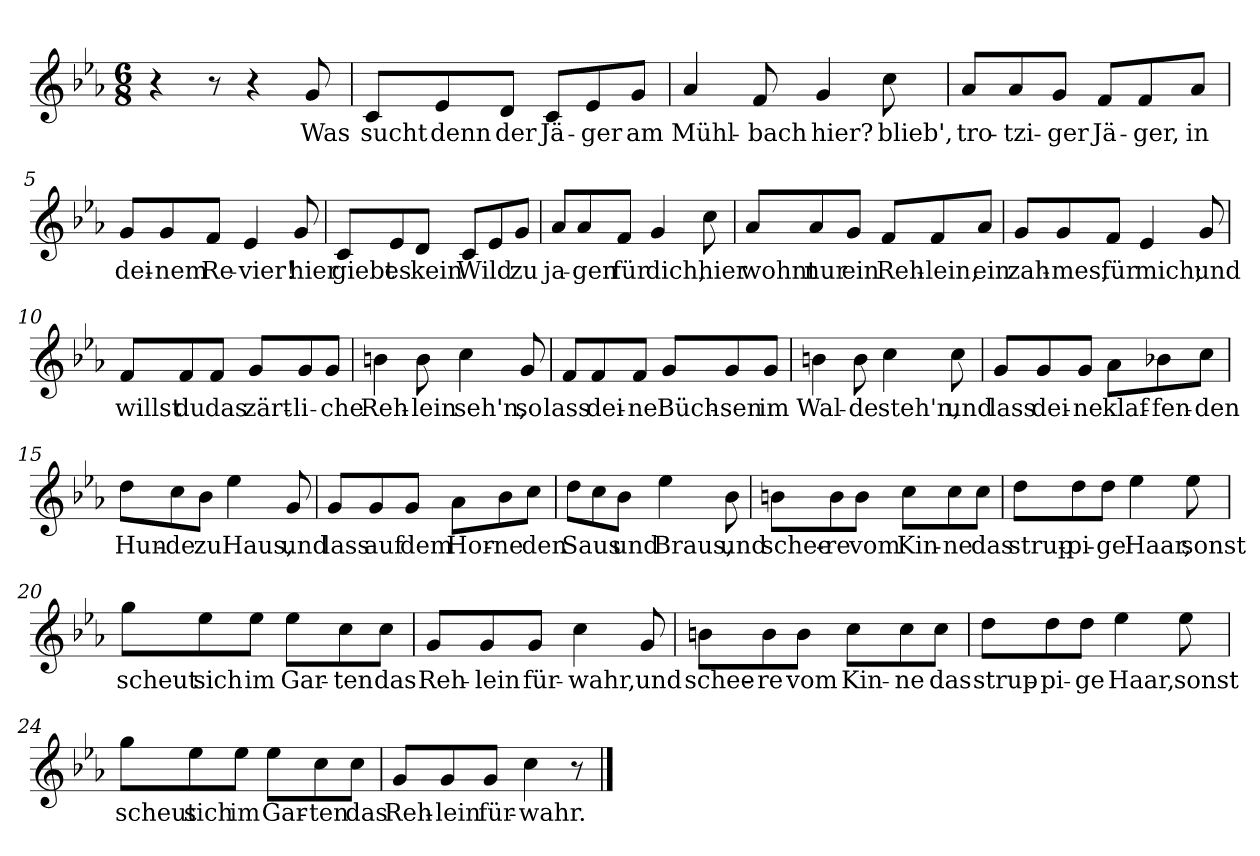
**kern	**text
*part1	*part1
*staff1	*staff1
*clefG2	*
*k[b-e-a-]	*
*M6/8	*
=1	=1
4r	.
8r	.
4r	.
!	!LO:LY:b
8g/	Was
=2	=2
!	!LO:LY:b
8c/L	sucht
!	!LO:LY:b
8e-/	denn
!	!LO:LY:b
8d/J	der
!	!LO:LY:b
8c/L	Jä-
!	!LO:LY:b
8e-/	-ger
!	!LO:LY:b
8g/J	am
=3	=3
!	!LO:LY:b
4a-/	Mühl-
!	!LO:LY:b
8f/	-bach
!	!LO:LY:b
4g/	hier?
!	!LO:LY:b
8cc\	blieb',
=4	=4
!	!LO:LY:b
8a-/L	tro-
!	!LO:LY:b
8a-/	-tzi-
!	!LO:LY:b
8g/J	-ger
!	!LO:LY:b
8f/L	Jä-
!	!LO:LY:b
8f/	-ger,
!	!LO:LY:b
8a-/J	in
=5	=5
!	!LO:LY:b
8g/L	dei-
!	!LO:LY:b
8g/	-nem
!	!LO:LY:b
8f/J	Re-
!	!LO:LY:b
4e-/	-vier!
!	!LO:LY:b
8g/	hier
!!LO:LB:g=z
=6	=6
!	!LO:LY:b
8c/L	giebt
!	!LO:LY:b
8e-/	es
!	!LO:LY:b
8d/J	kein
!	!LO:LY:b
8c/L	Wild
8e-/	.
!	!LO:LY:b
8g/J	zu
=7	=7
!	!LO:LY:b
8a-/L	ja-
!	!LO:LY:b
8a-/	-gen
!	!LO:LY:b
8f/J	für
!	!LO:LY:b
4g/	dich,
!	!LO:LY:b
8cc\	hier
=8	=8
!	!LO:LY:b
8a-/L	wohnt
!	!LO:LY:b
8a-/	nur
!	!LO:LY:b
8g/J	ein
!	!LO:LY:b
8f/L	Reh-
!	!LO:LY:b
8f/	-lein,
!	!LO:LY:b
8a-/J	ein
=9	=9
!	!LO:LY:b
8g/L	zah-
!	!LO:LY:b
8g/	-mes,
!	!LO:LY:b
8f/J	für
!	!LO:LY:b
4e-/	mich;
!	!LO:LY:b
8g/	und
!!LO:LB:g=z
=10	=10
!	!LO:LY:b
8f/L	willst
!	!LO:LY:b
8f/	du
!	!LO:LY:b
8f/J	das
!	!LO:LY:b
8g/L	zärt-
!	!LO:LY:b
8g/	-li-
!	!LO:LY:b
8g/J	-che
=11	=11
!	!LO:LY:b
4bn\	Reh-
!	!LO:LY:b
8b\	-lein
!	!LO:LY:b
4cc\	seh'n,
!	!LO:LY:b
8g/	so
=12	=12
!	!LO:LY:b
8f/L	lass
!	!LO:LY:b
8f/	dei-
!	!LO:LY:b
8f/J	-ne
!	!LO:LY:b
8g/L	Büch-
!	!LO:LY:b
8g/	-sen
!	!LO:LY:b
8g/J	im
=13	=13
!	!LO:LY:b
4bn\	Wal-
!	!LO:LY:b
8b\	-de
!	!LO:LY:b
4cc\	steh'n,
!	!LO:LY:b
8cc\	und
=14	=14
!	!LO:LY:b
8g/L	lass
!	!LO:LY:b
8g/	dei-
!	!LO:LY:b
8g/J	-ne
!	!LO:LY:b
8a-\L	klaf-
!	!LO:LY:b
8b-X\	-fen-
!	!LO:LY:b
8cc\J	-den
!!LO:LB:g=z
=15	=15
!	!LO:LY:b
8dd\L	Hun-
!	!LO:LY:b
8cc\	-de
!	!LO:LY:b
8b-\J	zu
!	!LO:LY:b
4ee-\	Haus,
!	!LO:LY:b
8g/	und
=16	=16
!	!LO:LY:b
8g/L	lass
!	!LO:LY:b
8g/	auf
!	!LO:LY:b
8g/J	dem
!	!LO:LY:b
8a-\L	Hor-
!	!LO:LY:b
8b-\	-ne
!	!LO:LY:b
8cc\J	den
=17	=17
!	!LO:LY:b
8dd\L	Saus
8cc\	.
!	!LO:LY:b
8b-\J	und
!	!LO:LY:b
4ee-\	Braus,
!	!LO:LY:b
8b-\	und
=18	=18
!	!LO:LY:b
8bn\L	schee-
!	!LO:LY:b
8b\	-re
!	!LO:LY:b
8b\J	vom
!	!LO:LY:b
8cc\L	Kin-
!	!LO:LY:b
8cc\	-ne
!	!LO:LY:b
8cc\J	das
=19	=19
!	!LO:LY:b
8dd\L	strup-
!	!LO:LY:b
8dd\	-pi-
!	!LO:LY:b
8dd\J	-ge
!	!LO:LY:b
4ee-\	Haar,
!	!LO:LY:b
8ee-\	sonst
!!LO:LB:g=z
=20	=20
!	!LO:LY:b
8gg\L	scheut
!	!LO:LY:b
8ee-\	sich
!	!LO:LY:b
8ee-\J	im
!	!LO:LY:b
8ee-\L	Gar-
!	!LO:LY:b
8cc\	-ten
!	!LO:LY:b
8cc\J	das
=21	=21
!	!LO:LY:b
8g/L	Reh-
!	!LO:LY:b
8g/	-lein
!	!LO:LY:b
8g/J	für-
!	!LO:LY:b
4cc\	-wahr,
!	!LO:LY:b
8g/	und
=22	=22
!	!LO:LY:b
8bn\L	schee-
!	!LO:LY:b
8b\	-re
!	!LO:LY:b
8b\J	vom
!	!LO:LY:b
8cc\L	Kin-
!	!LO:LY:b
8cc\	-ne
!	!LO:LY:b
8cc\J	das
=23	=23
!	!LO:LY:b
8dd\L	strup-
!	!LO:LY:b
8dd\	-pi-
!	!LO:LY:b
8dd\J	-ge
!	!LO:LY:b
4ee-\	Haar,
!	!LO:LY:b
8ee-\	sonst
!!LO:LB:g=z
=24	=24
!	!LO:LY:b
8gg\L	scheut
!	!LO:LY:b
8ee-\	sich
!	!LO:LY:b
8ee-\J	im
!	!LO:LY:b
8ee-\L	Gar-
!	!LO:LY:b
8cc\	-ten
!	!LO:LY:b
8cc\J	das
=25	=25
!	!LO:LY:b
8g/L	Reh-
!	!LO:LY:b
8g/	-lein
!	!LO:LY:b
8g/J	für-
!	!LO:LY:b
4cc\	-wahr.
8r	.
==	==
*-	*-
